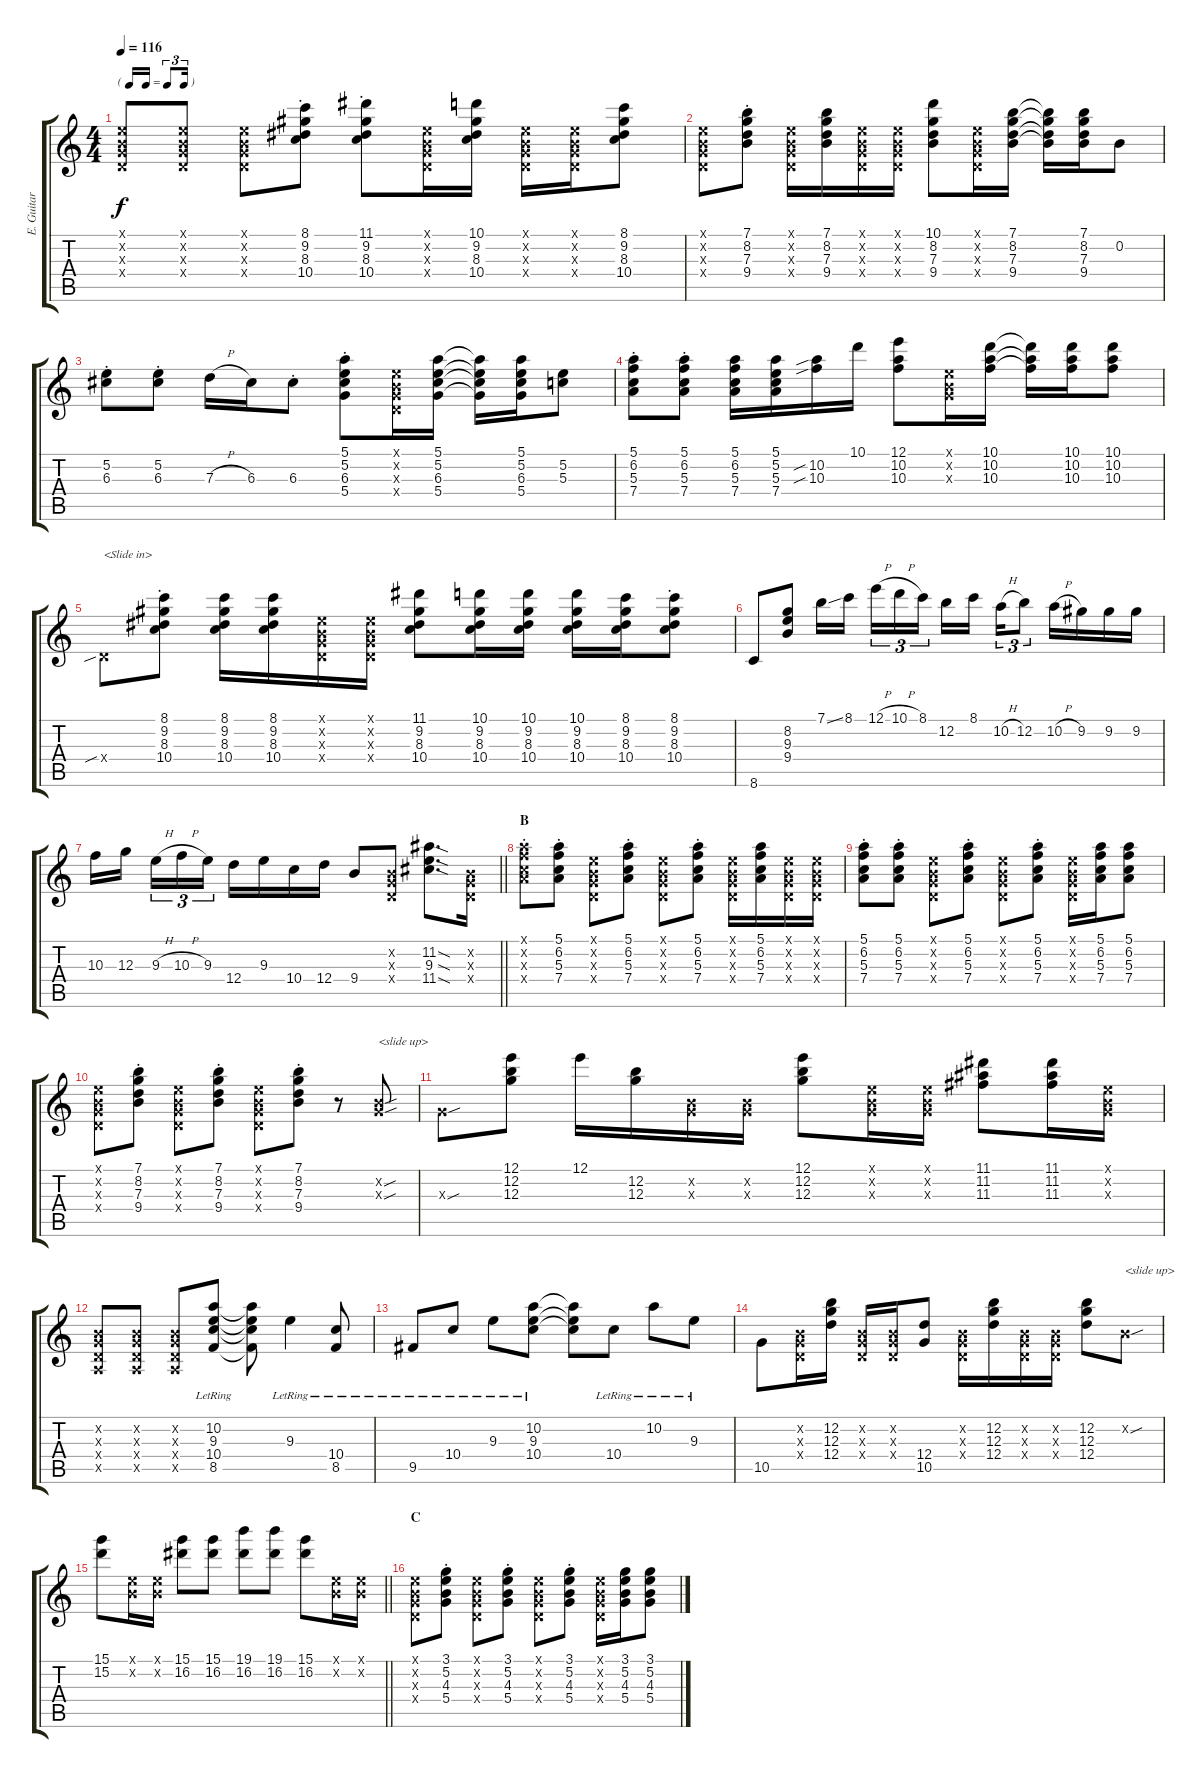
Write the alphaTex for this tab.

\track ("E. Guitar" "E. Guitar") {instrument electricguitarjazz}
\staff {score tabs}
\tuning (E4 B3 G3 D3 A2 E2) {hide}
\ts (4 4)
\tf triplet16th
\tempo 116
\clef g2
\ks c
(0.1{x} 0.2{x} 0.3{x} 0.4{x}).8{dy f} (0.1{x} 0.2{x} 0.3{x} 0.4{x}).8 (0.1{x} 0.2{x} 0.3{x} 0.4{x}).8 (8.1{st} 9.2{st} 8.3{st} 10.4{st}).8 (11.1{st} 9.2{st} 8.3{st} 10.4{st}).8 (0.1{x} 0.2{x} 0.3{x} 0.4{x}).16 (10.1 9.2 8.3 10.4).16 (0.1{x} 0.2{x} 0.3{x} 0.4{x}).16 (0.1{x} 0.2{x} 0.3{x} 0.4{x}).16 (8.1 9.2 8.3 10.4).8 |
(0.1{x} 0.2{x} 0.3{x} 0.4{x}).8 (7.1{st} 8.2{st} 7.3{st} 9.4{st}).8 (0.1{x} 0.2{x} 0.3{x} 0.4{x}).16 (7.1 8.2 7.3 9.4).16 (0.1{x} 0.2{x} 0.3{x} 0.4{x}).16 (0.1{x} 0.2{x} 0.3{x} 0.4{x}).16 (10.1 8.2 7.3 9.4).8 (0.1{x} 0.2{x} 0.3{x} 0.4{x}).16 (7.1 8.2 7.3 9.4).16 (7.1{t} 8.2{t} 7.3{t} 9.4{t}).16 (7.1 8.2 7.3 9.4).16 0.2.8 |
(5.2{st} 6.3{st}).8 (5.2{st} 6.3{st}).8 7.3{h}.16 6.3.16 6.3{st}.8 (5.1{st} 5.2{st} 6.3{st} 5.4{st}).8 (0.1{x} 0.2{x} 0.3{x} 0.4{x}).16 (5.1 5.2 6.3 5.4).16 (5.1{t} 5.2{t} 6.3{t} 5.4{t}).16 (5.1 5.2 6.3 5.4).16 (5.2 5.3).8 |
(5.1{st} 6.2{st} 5.3{st} 7.4{st}).8 (5.1{st} 6.2{st} 5.3{st} 7.4{st}).8 (5.1 6.2 5.3 7.4).16 (5.1 5.2 5.3 7.4).16 (10.2{sib} 10.3{sib}).16 10.1.16 (12.1 10.2 10.3).8 (0.1{x} 0.2{x} 0.3{x}).16 (10.1 10.2 10.3).16 (10.1{t} 10.2{t} 10.3{t}).16 (10.1 10.2 10.3).16 (10.1 10.2 10.3).8 |
0.4{sib x}.8{txt "<Slide in>"} (8.1{st} 9.2{st} 8.3{st} 10.4{st}).8 (8.1 9.2 8.3 10.4).16 (8.1 9.2 8.3 10.4).16 (0.1{x} 0.2{x} 0.3{x} 0.4{x}).16 (0.1{x} 0.2{x} 0.3{x} 0.4{x}).16 (11.1 9.2 8.3 10.4).8 (10.1 9.2 8.3 10.4).16 (10.1 9.2 8.3 10.4).16 (10.1 9.2 8.3 10.4).16 (8.1 9.2 8.3 10.4).16 (8.1{st} 9.2{st} 8.3{st} 10.4{st}).8 |
8.6.8 (8.2 9.3 9.4).8 7.1{ss}.16 8.1.16{beam splitsecondary} 12.1{h}.16{tu (3 2)} 10.1{h}.16{tu (3 2)} 8.1.16{tu (3 2)} 12.2.16 8.1.16{beam splitsecondary} 10.2{h}.16{tu (3 2)} 12.2.8{tu (3 2)} 10.2{h}.16 9.2.16 9.2.16 9.2.16 |
\barLineRight lightlight
10.3.16 12.3.16{beam splitsecondary} 9.3{h}.16{tu (3 2)} 10.3{h}.16{tu (3 2)} 9.3.16{tu (3 2)} 12.4.16 9.3.16 10.4.16 12.4.16 9.4.8 (0.2{x} 0.3{x} 0.4{x}).8 (11.2{sod} 9.3{sod} 11.4{sod}).8{d} (0.2{x} 0.3{x} 0.4{x}).16 |
\section ("" "B")
(5.1{st x} 6.2{st x} 5.3{st x} 7.4{st x}).8 (5.1{st} 6.2{st} 5.3{st} 7.4{st}).8 (0.1{x} 0.2{x} 0.3{x} 0.4{x}).8 (5.1{st} 6.2{st} 5.3{st} 7.4{st}).8 (0.1{x} 0.2{x} 0.3{x} 0.4{x}).8 (5.1{st} 6.2{st} 5.3{st} 7.4{st}).8 (0.1{x} 0.2{x} 0.3{x} 0.4{x}).16 (5.1 6.2 5.3 7.4).16 (0.1{x} 0.2{x} 0.3{x} 0.4{x}).16 (0.1{x} 0.2{x} 0.3{x} 0.4{x}).16 |
(5.1{st} 6.2{st} 5.3{st} 7.4{st}).8 (5.1{st} 6.2{st} 5.3{st} 7.4{st}).8 (0.1{x} 0.2{x} 0.3{x} 0.4{x}).8 (5.1{st} 6.2{st} 5.3{st} 7.4{st}).8 (0.1{x} 0.2{x} 0.3{x} 0.4{x}).8 (5.1{st} 6.2{st} 5.3{st} 7.4{st}).8 (0.1{x} 0.2{x} 0.3{x} 0.4{x}).16 (5.1 6.2 5.3 7.4).16 (5.1 6.2 5.3 7.4).8 |
(0.1{x} 0.2{x} 0.3{x} 0.4{x}).8 (7.1{st} 8.2{st} 7.3{st} 9.4{st}).8 (0.1{x} 0.2{x} 0.3{x} 0.4{x}).8 (7.1{st} 8.2{st} 7.3{st} 9.4{st}).8 (0.1{x} 0.2{x} 0.3{x} 0.4{x}).8 (7.1{st} 8.2{st} 7.3{st} 9.4{st}).8 r.8 (0.2{sou x} 0.3{sou x}).8{txt "<slide up>"} |
0.3{sou x}.8 (12.1 12.2 12.3).8 12.1.16 (12.2 12.3).16 (0.2{x} 0.3{x}).16 (0.2{x} 0.3{x}).16 (12.1 12.2 12.3).8 (0.1{x} 0.2{x} 0.3{x}).16 (0.1{x} 0.2{x} 0.3{x}).16 (11.1 11.2 11.3).8 (11.1 11.2 11.3).16 (0.1{x} 0.2{x} 0.3{x}).16 |
(0.2{x} 0.3{x} 0.4{x} 0.5{x}).8 (0.2{x} 0.3{x} 0.4{x} 0.5{x}).8 (0.2{x} 0.3{x} 0.4{x} 0.5{x}).8 (10.2{lr} 9.3{lr} 10.4{lr} 8.5{lr}).8 (10.2{t} 9.3{t} 10.4{t} 8.5{t}).8 9.3{lr}.4 (10.4{lr} 8.5{lr}).8 |
9.5{lr}.8 10.4{lr}.8 9.3{lr}.8 (10.2{lr} 9.3{lr} 10.4{lr}).8 (10.2{t} 9.3{t} 10.4{t}).8 10.4{lr}.8 10.2{lr}.8 9.3{lr}.8 |
10.5.8 (0.2{x} 0.3{x} 0.4{x}).16 (12.2 12.3 12.4).16 (0.2{x} 0.3{x} 0.4{x}).16 (0.2{x} 0.3{x} 0.4{x}).16 (12.4 10.5).8 (0.2{x} 0.3{x} 0.4{x}).16 (12.2 12.3 12.4).16 (0.2{x} 0.3{x} 0.4{x}).16 (0.2{x} 0.3{x} 0.4{x}).16 (12.2 12.3 12.4).8 0.2{sou x}.8{txt "<slide up>"} |
\barLineRight lightlight
(15.1 15.2).8 (0.1{x} 0.2{x}).16 (0.1{x} 0.2{x}).16 (15.1 16.2).8 (15.1 16.2).8 (19.1 16.2).8 (19.1 16.2).8 (15.1 16.2).8 (0.1{x} 0.2{x}).16 (0.1{x} 0.2{x}).16 |
\section ("" "C")
(0.1{x} 0.2{x} 0.3{x} 0.4{x}).8 (3.1{st} 5.2{st} 4.3{st} 5.4{st}).8 (0.1{x} 0.2{x} 0.3{x} 0.4{x}).8 (3.1{st} 5.2{st} 4.3{st} 5.4{st}).8 (0.1{x} 0.2{x} 0.3{x} 0.4{x}).8 (3.1{st} 5.2{st} 4.3{st} 5.4{st}).8 (0.1{x} 0.2{x} 0.3{x} 0.4{x}).16 (3.1 5.2 4.3 5.4).16 (3.1 5.2 4.3 5.4).8
